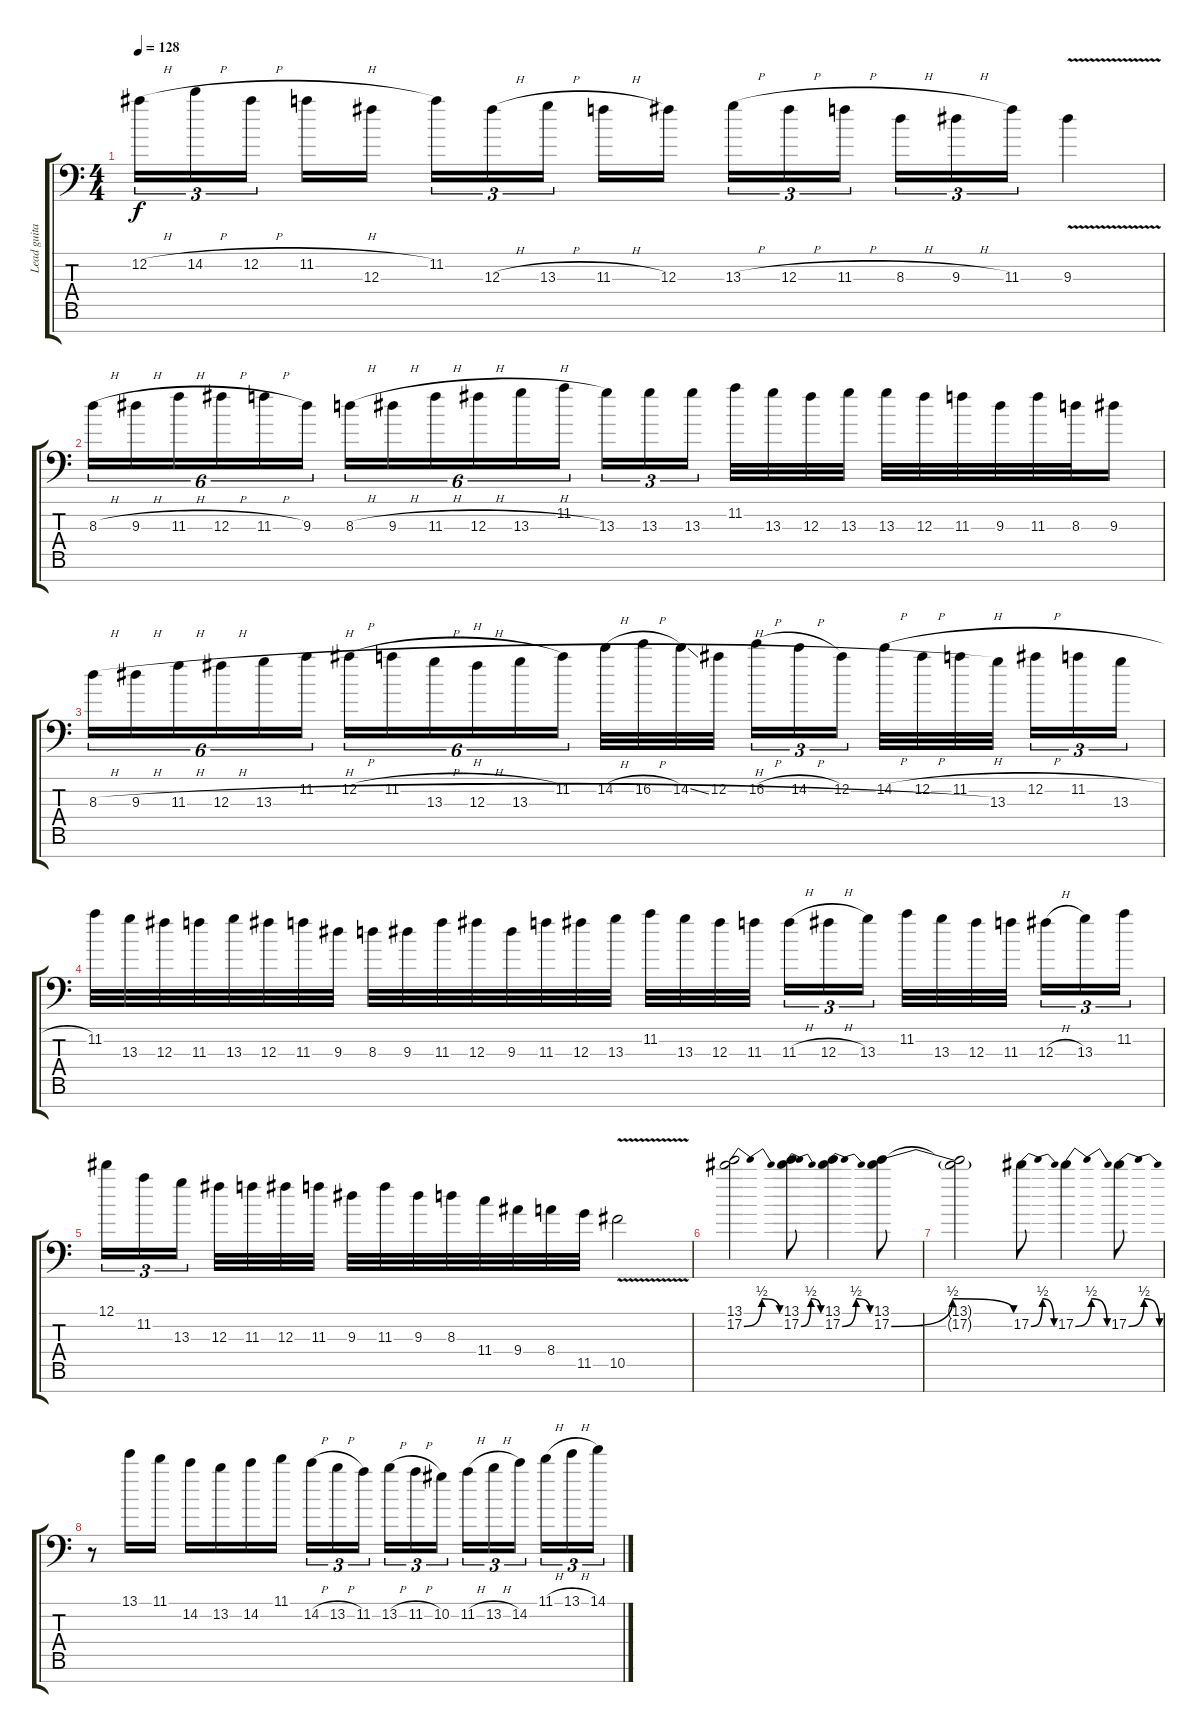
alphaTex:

\track ("Lead guitar 1" "Lead guita") {instrument overdrivenguitar}
\staff {score tabs}
\tuning (Eb4 Bb3 Gb3 Db3 Ab2 Eb2 Bb1) {hide}
\ts (4 4)
\tempo 128
\clef f4
\ks c
12.2{h}.16{tu (3 2) dy f} 14.2{h}.16{tu (3 2)} 12.2{h}.16{tu (3 2)} 11.2{h}.16 12.3.16 11.2.16{tu (3 2)} 12.3{h}.16{tu (3 2)} 13.3{h}.16{tu (3 2)} 11.3{h}.16 12.3.16 13.3{h}.16{tu (3 2)} 12.3{h}.16{tu (3 2)} 11.3{h}.16{tu (3 2)} 8.3{h}.16{tu (3 2)} 9.3{h}.16{tu (3 2)} 11.3.16{tu (3 2)} 9.3{v}.4 |
8.3{h}.16{tu (6 4)} 9.3{h}.16{tu (6 4)} 11.3{h}.16{tu (6 4)} 12.3{h}.16{tu (6 4)} 11.3{h}.16{tu (6 4)} 9.3.16{tu (6 4)} 8.3{h}.16{tu (6 4)} 9.3{h}.16{tu (6 4)} 11.3{h}.16{tu (6 4)} 12.3{h}.16{tu (6 4)} 13.3{h}.16{tu (6 4)} 11.2.16{tu (6 4)} 13.3.16{tu (3 2)} 13.3.16{tu (3 2)} 13.3.16{tu (3 2)} 11.2.32 13.3.32 12.3.32 13.3.32 13.3.32 12.3.32 11.3.32 9.3.32 11.3.32 8.3.32 9.3.16 |
8.3{h}.16{tu (6 4)} 9.3{h}.16{tu (6 4)} 11.3{h}.16{tu (6 4)} 12.3{h}.16{tu (6 4)} 13.3{h}.16{tu (6 4)} 11.2.16{tu (6 4)} 12.2{h}.16{tu (6 4)} 11.2{h}.16{tu (6 4)} 13.3{h}.16{tu (6 4)} 12.3{h}.16{tu (6 4)} 13.3{h}.16{tu (6 4)} 11.2.16{tu (6 4)} 14.2{h}.32 16.2{h}.32 14.2{ss}.32 12.2.32 16.2{h}.16{tu (3 2)} 14.2{h}.16{tu (3 2)} 12.2.16{tu (3 2)} 14.2{h}.32 12.2{h}.32 11.2{h}.32 13.3.32 12.2{h}.16{tu (3 2)} 11.2{h}.16{tu (3 2)} 13.3.16{tu (3 2)} |
11.2.32 13.3.32 12.3.32 11.3.32 13.3.32 12.3.32 11.3.32 9.3.32 8.3.32 9.3.32 11.3.32 12.3.32 9.3.32 11.3.32 12.3.32 13.3.32 11.2.32 13.3.32 12.3.32 11.3.32 11.3{h}.16{tu (3 2)} 12.3{h}.16{tu (3 2)} 13.3.16{tu (3 2)} 11.2.32 13.3.32 12.3.32 11.3.32 12.3{h}.16{tu (3 2)} 13.3.16{tu (3 2)} 11.2.16{tu (3 2)} |
12.1.16{tu (3 2)} 11.2.16{tu (3 2)} 13.3.16{tu (3 2)} 12.3.32 11.3.32 12.3.32 11.3.32 9.3.32 11.3.32 9.3.32 8.3.32 11.4.32 9.4.32 8.4.32 11.5.32 10.5{v}.2 |
(13.1 17.2{be (bendrelease 0 0 15 2 45 2 60 0)}).2 (13.1 17.2{be (bendrelease 0 0 15 2 45 2 60 0)}).8 (13.1 17.2{be (bendrelease 0 0 15 2 45 2 60 0)}).4 (13.1 17.2{be (bendrelease 0 0 15 2 45 2 60 0)}).8 |
(13.1{t} 17.2{t}).2 17.2{be (bendrelease 0 0 15 2 45 2 60 0)}.8 17.2{be (bendrelease 0 0 15 2 45 2 60 0)}.4 17.2{be (bendrelease 0 0 15 2 45 2 60 0)}.8 |
r.8 13.1.16 11.1.16 14.2.16 13.2.16 14.2.16 11.1.16 14.2{h}.16{tu (3 2)} 13.2{h}.16{tu (3 2)} 11.2.16{tu (3 2)} 13.2{h}.16{tu (3 2)} 11.2{h}.16{tu (3 2)} 10.2.16{tu (3 2)} 11.2{h}.16{tu (3 2)} 13.2{h}.16{tu (3 2)} 14.2.16{tu (3 2)} 11.1{h}.16{tu (3 2)} 13.1{h}.16{tu (3 2)} 14.1.16{tu (3 2)}
